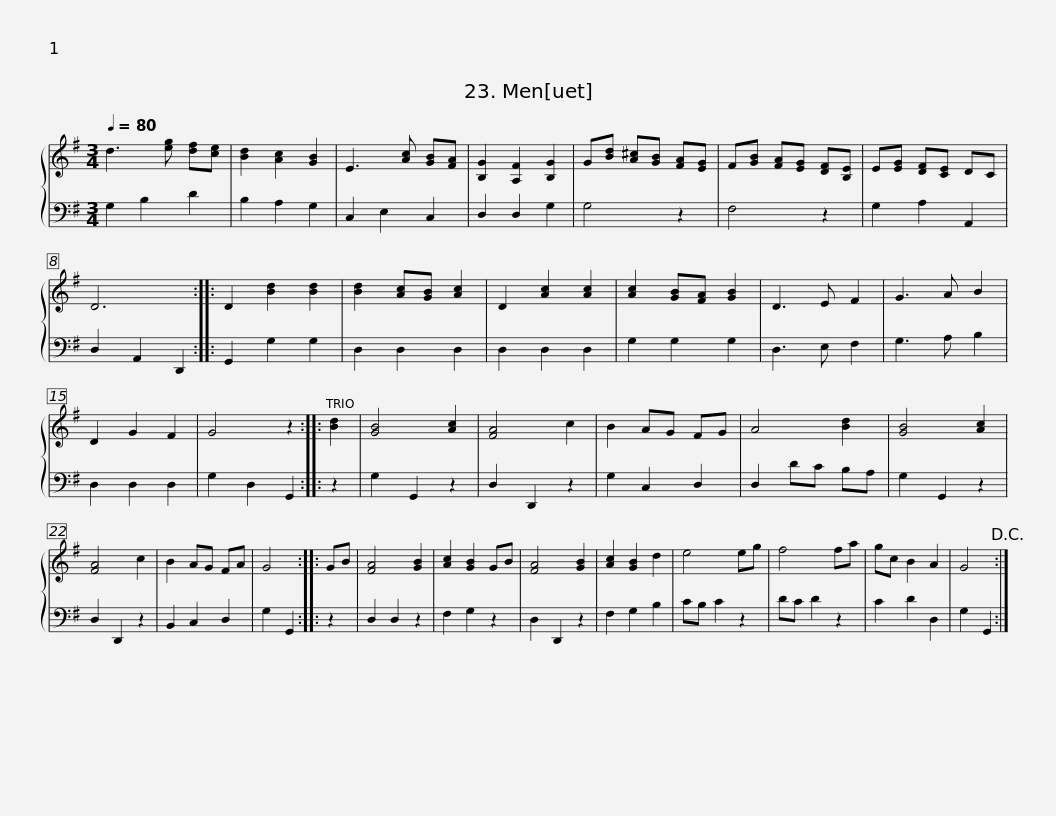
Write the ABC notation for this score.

X:1
%%score { 1 | 2 }
L:1/8
Q:1/4=80
M:3/4
I:linebreak $
K:G
V:1 treble
V:2 bass
V:1
 d3 [eg] [df][ce] | [Bd]2 [Ac]2 [GB]2 | E3 [Ac] [GB][FA] | [B,G]2 [A,F]2 [B,G]2 | G[Bd] [A^c][GB] [FA][EG] | %5
 F[GB] [FA][EG] [DF][B,E] | E[EG] [DF][CE] DC | D6 ::$ D2 [Bd]2 [Bd]2 | [Bd]2 [Ac][GB] [Ac]2 | %10
 D2 [Ac]2 [Ac]2 | [Ac]2 [GB][FA] [GB]2 | D3 E F2 | G3 A B2 | D2 G2 F2 | %15
 G4 z2 :: [Bd]2 | [GB]4 [Ac]2 | [FA]4 c2 |$ B2 AG FG | %20
 A4 [Bd]2 | [GB]4 [Ac]2 | [FA]4 c2 | B2 AG FA | G4 :: %25
 GB | [FA]4 [GB]2 | [Ac]2 [GB]2 GB | [FA]4 [GB]2 | [Ac]2 [GB]2 d2 |$ %30
 e4 eg | f4 fa | gc B2 A2 | G4!D.C.! :| %34
V:2
 G,2 B,2 D2 | B,2 A,2 G,2 | C,2 E,2 C,2 | D,2 D,2 G,2 | G,4 z2 | %5
 F,4 z2 | G,2 A,2 A,,2 | D,2 A,,2 D,,2 ::$ G,,2 G,2 G,2 | D,2 D,2 D,2 | %10
 D,2 D,2 D,2 | G,2 G,2 G,2 | D,3 E, F,2 | G,3 A, B,2 | D,2 D,2 D,2 | %15
 G,2 D,2 G,,2 :: z2 | G,2 G,,2 z2 | D,2 D,,2 z2 |$ G,2 C,2 D,2 | %20
 D,2 DC B,A, | G,2 G,,2 z2 | D,2 D,,2 z2 | B,,2 C,2 D,2 | G,2 G,,2 :: %25
 z2 | D,2 D,2 z2 | F,2 G,2 z2 | D,2 D,,2 z2 | F,2 G,2 B,2 |$ %30
 CB, C2 z2 | DC D2 z2 | C2 D2 D,2 | G,2 G,,2 :| %34
